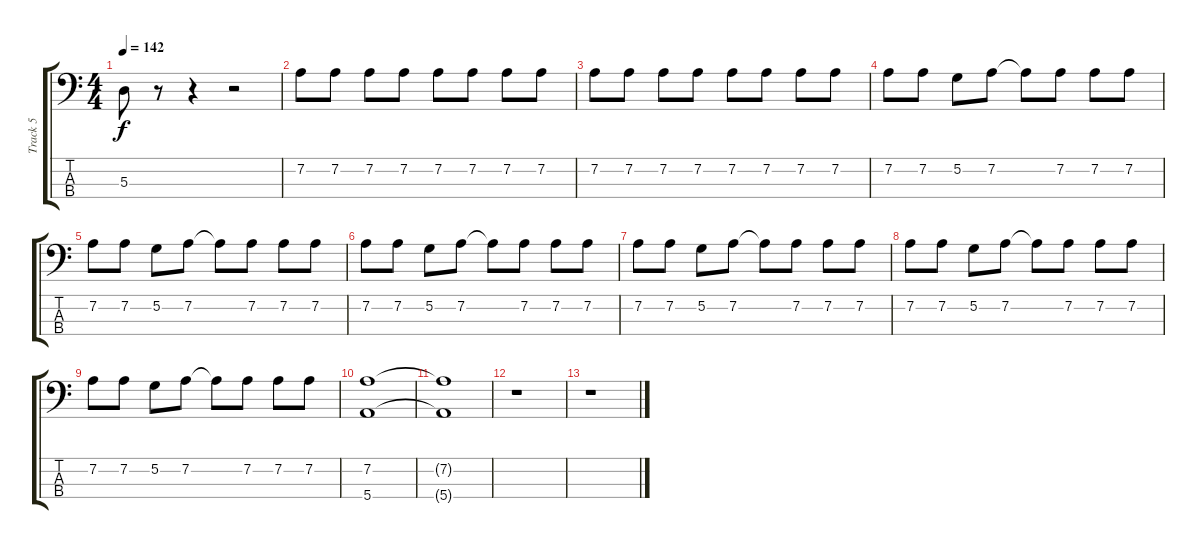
\track ("Track 5" "Track 5") {instrument electricbassfinger}
\staff {score tabs}
\tuning (G2 D2 A1 E1) {hide}
\ts (4 4)
\tempo 142
\clef f4
\ks c
5.3.8{dy f} r.8 r.4 r.2 |
7.2.8 7.2.8 7.2.8 7.2.8 7.2.8 7.2.8 7.2.8 7.2.8 |
7.2.8 7.2.8 7.2.8 7.2.8 7.2.8 7.2.8 7.2.8 7.2.8 |
7.2.8 7.2.8 5.2.8 7.2.8 7.2{t}.8 7.2.8 7.2.8 7.2.8 |
7.2.8 7.2.8 5.2.8 7.2.8 7.2{t}.8 7.2.8 7.2.8 7.2.8 |
7.2.8 7.2.8 5.2.8 7.2.8 7.2{t}.8 7.2.8 7.2.8 7.2.8 |
7.2.8 7.2.8 5.2.8 7.2.8 7.2{t}.8 7.2.8 7.2.8 7.2.8 |
7.2.8 7.2.8 5.2.8 7.2.8 7.2{t}.8 7.2.8 7.2.8 7.2.8 |
7.2.8 7.2.8 5.2.8 7.2.8 7.2{t}.8 7.2.8 7.2.8 7.2.8 |
(7.2 5.4).1 |
(7.2{t} 5.4{t}).1 |
r.1 |
r.1
